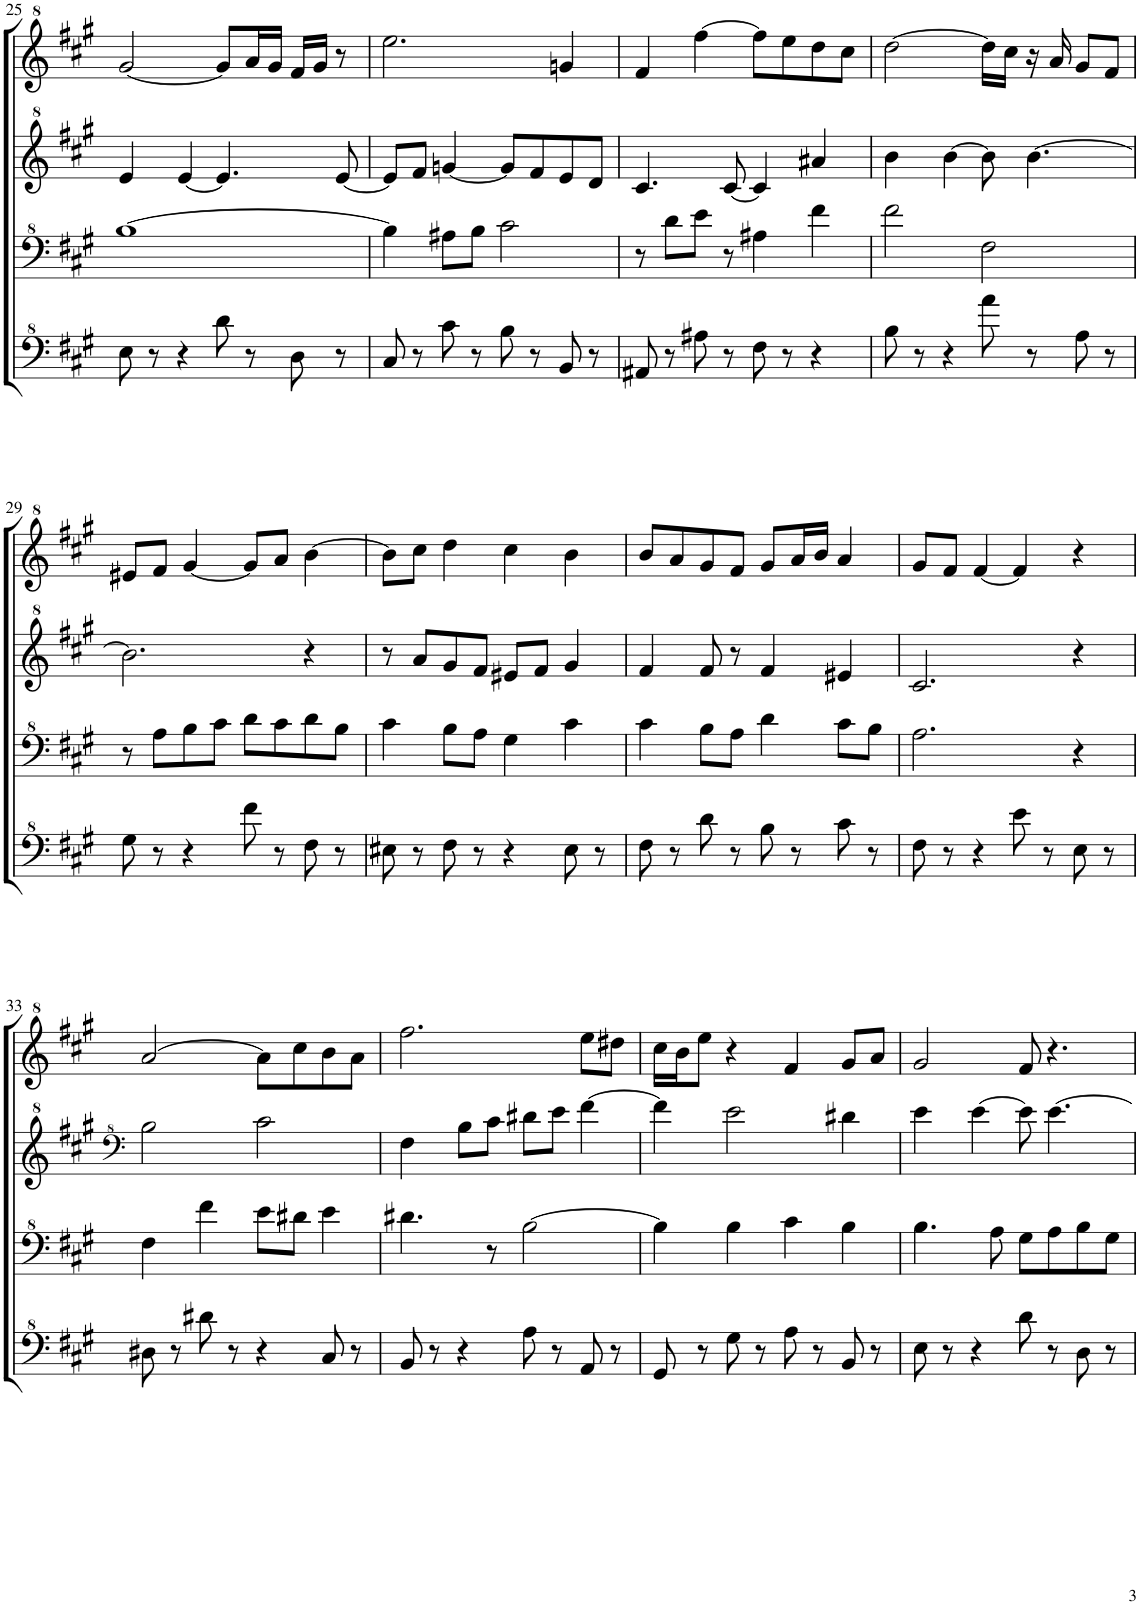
**kern	**kern	**kern	**kern
*part1	*part1	*part1	*part1
*staff4	*staff3	*staff2	*staff1
*I"パンフルート	*	*	*
!!LO:PB:g=z
*clefF^4	*clefF^4	*clefG^2	*clefG^2
*k[f#c#g#]	*k[f#c#g#]	*k[f#c#g#]	*k[f#c#g#]
*M4/4	*M4/4	*M4/4	*M4/4
*met(c)	*met(c)	*met(c)	*met(c)
=25	=25	=25	=25
8e\	[1b	4ee/	[2gg#/
8r	.	.	.
4r	.	[4ee/	.
8dd\	.	4.ee/]	8gg#/L]
8r	.	.	16aa/L
.	.	.	16gg#/JJ
8d\	.	.	16ff#/LL
.	.	.	16gg#/JJ
8r	.	[8ee/	8r
=26	=26	=26	=26
8c#/	4b\]	8ee/L]	2.eee\
8r	.	8ff#/J	.
8cc#\	8a#X\L	[4ggn/	.
8r	8b\J	.	.
8b\	2cc#\	8gg/L]	.
8r	.	8ff#/	.
8B/	.	8ee/	4ggn/
8r	.	8dd/J	.
=27	=27	=27	=27
8A#X/	8r	4.cc#/	4ff#/
8r	8dd\L	.	.
8a#X\	8ee\J	.	[4fff#\
8r	8r	[8cc#/	.
8f#\	4a#X\	4cc#/]	8fff#\L]
8r	.	.	8eee\
4r	4ff#\	4aa#X/	8ddd\
.	.	.	8ccc#\J
=28	=28	=28	=28
8b\	2ff#\	4bb\	[2ddd\
8r	.	.	.
4r	.	[4bb\	.
8aa\	2f#\	8bb\]	16ddd\LL]
.	.	.	16ccc#\JJ
8r	.	[4.bb\	16r
.	.	.	16aa/
8a\	.	.	8gg#/L
8r	.	.	8ff#/J
!!LO:LB:g=z
=29	=29	=29	=29
8g#\	8r	2.bb\]	8ee#X/L
8r	8a\L	.	8ff#/J
4r	8b\	.	[4gg#/
.	8cc#\J	.	.
8ff#\	8dd\L	.	8gg#/L]
8r	8cc#\	.	8aa/J
8f#\	8dd\	4r	[4bb\
8r	8b\J	.	.
=30	=30	=30	=30
8e#X\	4cc#\	8r	8bb\L]
8r	.	8aa/L	8ccc#\J
8f#\	8b\L	8gg#/	4ddd\
8r	8a\J	8ff#/J	.
4r	4g#\	8ee#X/L	4ccc#\
.	.	8ff#/J	.
8e#\	4cc#\	4gg#/	4bb\
8r	.	.	.
=31	=31	=31	=31
8f#\	4cc#\	4ff#/	8bb/L
8r	.	.	8aa/
8dd\	8b\L	8ff#/	8gg#/
8r	8a\J	8r	8ff#/J
8b\	4dd\	4ff#/	8gg#/L
8r	.	.	16aa/L
.	.	.	16bb/JJ
8cc#\	8cc#\L	4ee#X/	4aa/
8r	8b\J	.	.
=32	=32	=32	=32
8f#\	2.a\	2.cc#/	8gg#/L
8r	.	.	8ff#/J
4r	.	.	[4ff#/
8ee\	.	.	4ff#/]
8r	.	.	.
8e\	4r	4r	4r
8r	.	.	.
!!LO:LB:g=z
=33	=33	=33	=33
*	*	*clefF^4	*
8d#X\	4f#\	2b\	[2aa/
8r	.	.	.
8dd#X\	4ff#\	.	.
8r	.	.	.
4r	8ee\L	2cc#\	8aa\L]
.	8dd#X\J	.	8ccc#\
8c#/	4ee\	.	8bb\
8r	.	.	8aa\J
=34	=34	=34	=34
8B/	4.dd#X\	4f#\	2.fff#\
8r	.	.	.
4r	.	8b\L	.
.	8r	8cc#\J	.
8a\	[2b\	8dd#X\L	.
8r	.	8ee\J	.
8A/	.	[4ff#\	8eee\L
8r	.	.	8ddd#X\J
=35	=35	=35	=35
8G#/	4b\]	4ff#\]	16ccc#\LL
.	.	.	16bb\J
8r	.	.	8eee\J
8g#\	4b\	2ee\	4r
8r	.	.	.
8a\	4cc#\	.	4ff#/
8r	.	.	.
8B/	4b\	4dd#X\	8gg#/L
8r	.	.	8aa/J
=36	=36	=36	=36
8e\	4.b\	4ee\	2gg#/
8r	.	.	.
4r	.	[4ee\	.
.	8a\	.	.
8dd\	8g#\L	8ee\]	8ff#/
8r	8a\	[4.ee\	4.r
8d\	8b\	.	.
8r	8g#\J	.	.
=	=	=	=
*-	*-	*-	*-
